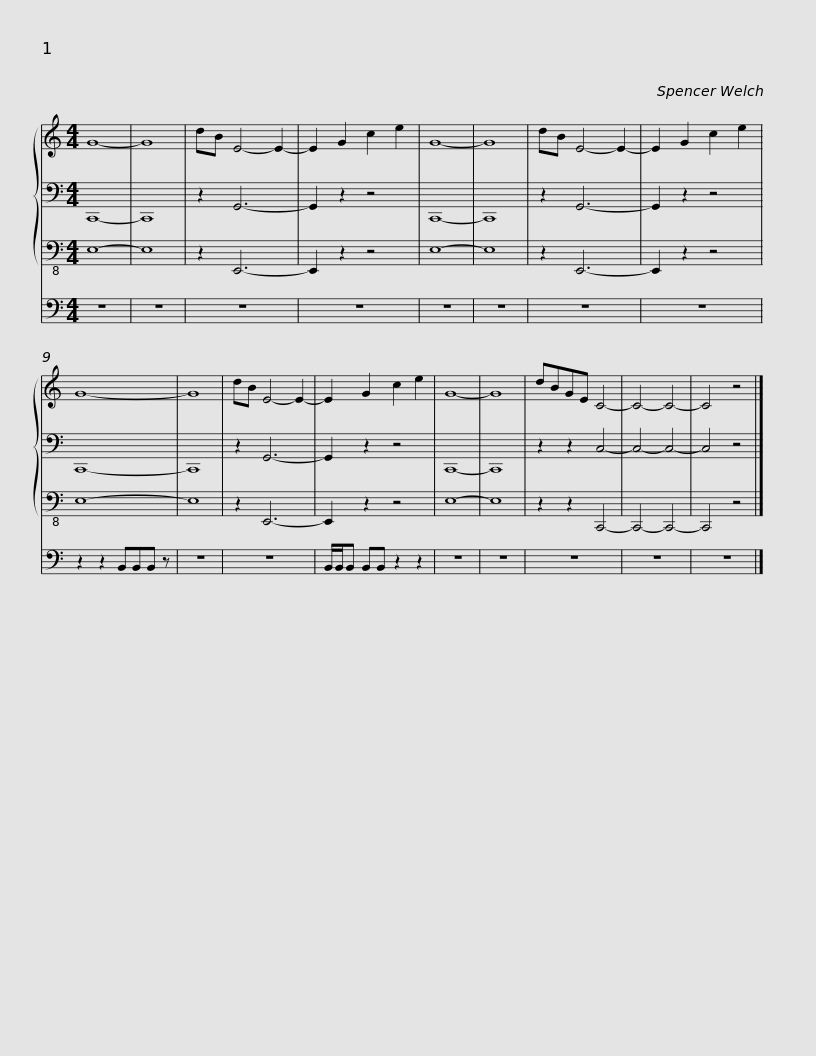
X:1
%%score { 1 | 2 | 3 } 4
L:1/8
M:4/4
I:linebreak $
K:C
V:1 treble
V:2 bass
V:3 bass-8
V:4 bass
V:1
 G8- | G8 | dB E4- E2- | E2 G2 c2 e2 | G8- | %5
 G8 | dB E4- E2- | E2 G2 c2 e2 | G8- | G8 |$ %10
 dB E4- E2- | E2 G2 c2 e2 | G8- | G8 | dBGE C4- | %15
 C4- C4- | C4 z4 |] %17
V:2
 C,,8- | C,,8 | z2 G,,6- | G,,2 z2 z4 | C,,8- | %5
 C,,8 | z2 G,,6- | G,,2 z2 z4 | C,,8- | C,,8 |$ %10
 z2 G,,6- | G,,2 z2 z4 | C,,8- | C,,8 | z2 z2 C,4- | %15
 C,4- C,4- | C,4 z4 |] %17
V:3
 E,8- | E,8 | z2 E,,6- | E,,2 z2 z4 | E,8- | %5
 E,8 | z2 E,,6- | E,,2 z2 z4 | E,8- | E,8 |$ %10
 z2 E,,6- | E,,2 z2 z4 | E,8- | E,8 | z2 z2 C,,4- | %15
 C,,4- C,,4- | C,,4 z4 |] %17
V:4
 z8 | z8 | z8 | z8 | z8 | %5
 z8 | z8 | z8 | z2 z2 B,,B,,B,, z | z8 |$ %10
 z8 | B,,/B,,/B,, B,,B,, z2 z2 | z8 | z8 | z8 | %15
 z8 | z8 |] %17
